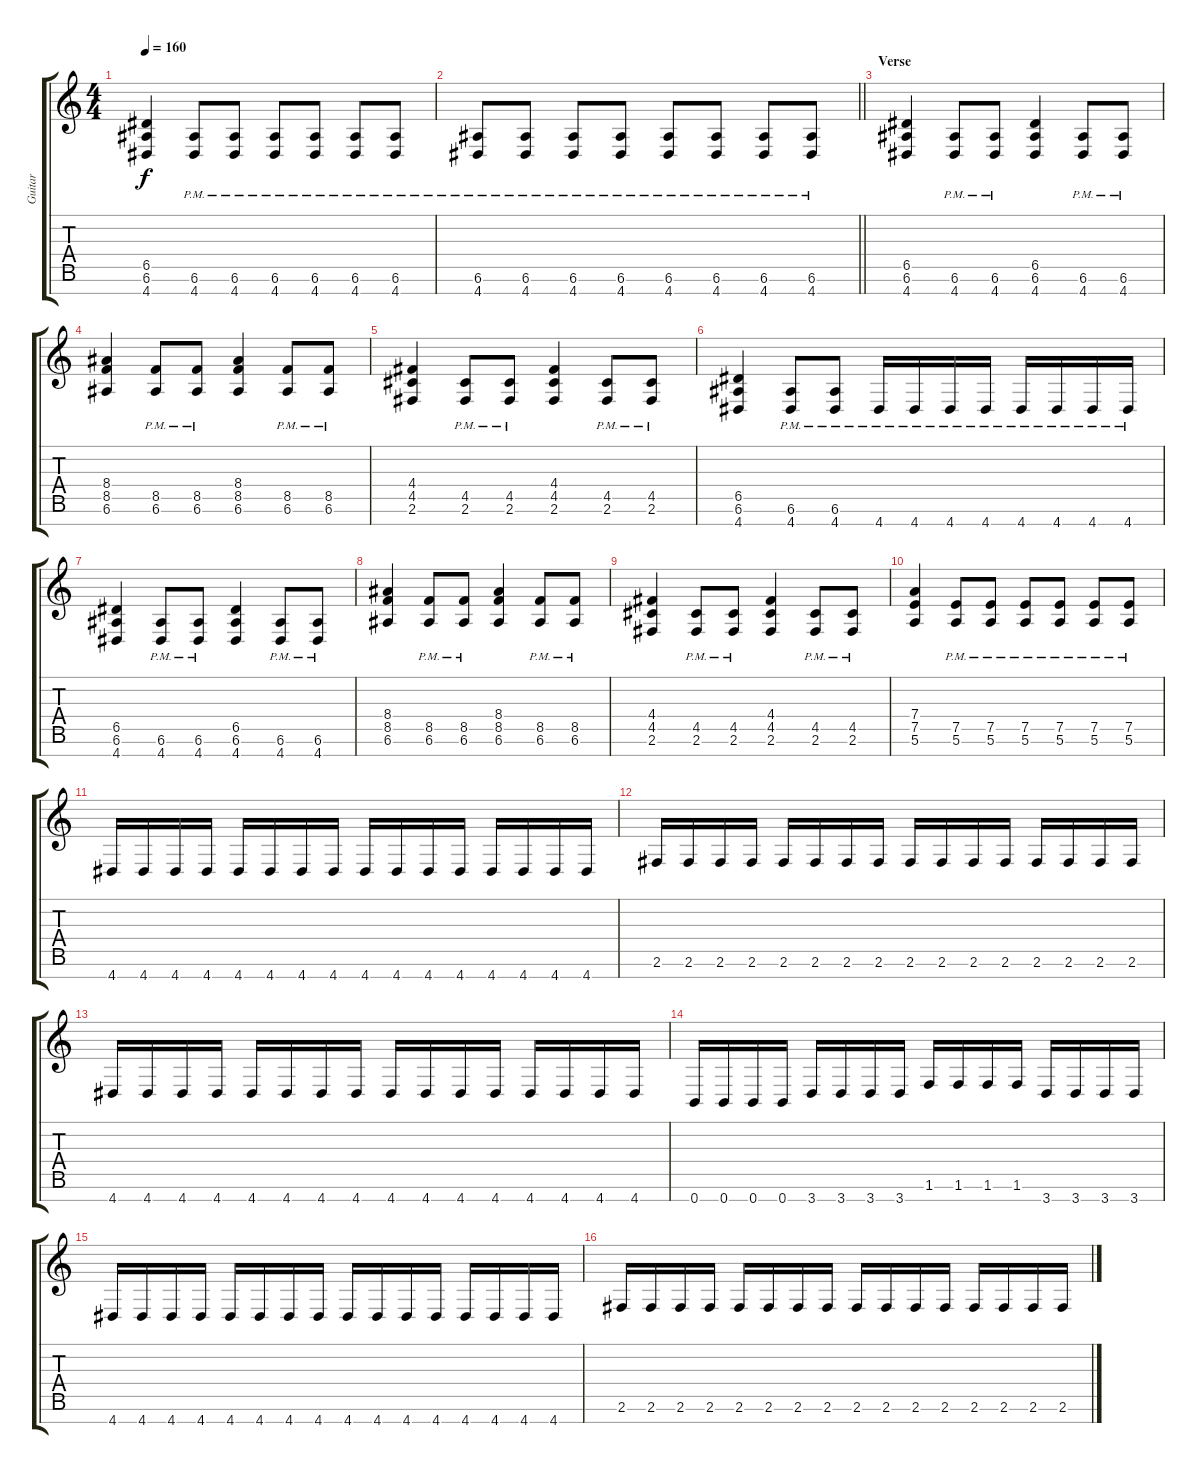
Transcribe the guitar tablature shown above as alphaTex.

\track ("Guitar" "Guitar") {instrument distortionguitar}
\staff {score tabs}
\tuning (E4 B3 G3 D3 A2 E2 B1) {hide}
\ts (4 4)
\tempo 160
\clef g2
\ks c
(6.5 6.6 4.7).4{dy f} (6.6{pm} 4.7{pm}).8 (6.6{pm} 4.7{pm}).8 (6.6{pm} 4.7{pm}).8 (6.6{pm} 4.7{pm}).8 (6.6{pm} 4.7{pm}).8 (6.6{pm} 4.7{pm}).8 |
\barLineRight lightlight
(6.6{pm} 4.7{pm}).8 (6.6{pm} 4.7{pm}).8 (6.6{pm} 4.7{pm}).8 (6.6{pm} 4.7{pm}).8 (6.6{pm} 4.7{pm}).8 (6.6{pm} 4.7{pm}).8 (6.6{pm} 4.7{pm}).8 (6.6{pm} 4.7{pm}).8 |
\section ("" "Verse")
(6.5 6.6 4.7).4 (6.6{pm} 4.7{pm}).8 (6.6{pm} 4.7{pm}).8 (6.5 6.6 4.7).4 (6.6{pm} 4.7{pm}).8 (6.6{pm} 4.7{pm}).8 |
(8.4 8.5 6.6).4 (8.5{pm} 6.6{pm}).8 (8.5{pm} 6.6{pm}).8 (8.4 8.5 6.6).4 (8.5{pm} 6.6{pm}).8 (8.5{pm} 6.6{pm}).8 |
(4.4 4.5 2.6).4 (4.5{pm} 2.6{pm}).8 (4.5{pm} 2.6{pm}).8 (4.4 4.5 2.6).4 (4.5{pm} 2.6{pm}).8 (4.5{pm} 2.6{pm}).8 |
(6.5 6.6 4.7).4 (6.6{pm} 4.7{pm}).8 (6.6{pm} 4.7{pm}).8 4.7{pm}.16 4.7{pm}.16 4.7{pm}.16 4.7{pm}.16 4.7{pm}.16 4.7{pm}.16 4.7{pm}.16 4.7{pm}.16 |
(6.5 6.6 4.7).4 (6.6{pm} 4.7{pm}).8 (6.6{pm} 4.7{pm}).8 (6.5 6.6 4.7).4 (6.6{pm} 4.7{pm}).8 (6.6{pm} 4.7{pm}).8 |
(8.4 8.5 6.6).4 (8.5{pm} 6.6{pm}).8 (8.5{pm} 6.6{pm}).8 (8.4 8.5 6.6).4 (8.5{pm} 6.6{pm}).8 (8.5{pm} 6.6{pm}).8 |
(4.4 4.5 2.6).4 (4.5{pm} 2.6{pm}).8 (4.5{pm} 2.6{pm}).8 (4.4 4.5 2.6).4 (4.5{pm} 2.6{pm}).8 (4.5{pm} 2.6{pm}).8 |
(7.4 7.5 5.6).4 (7.5{pm} 5.6{pm}).8 (7.5{pm} 5.6{pm}).8 (7.5{pm} 5.6{pm}).8 (7.5{pm} 5.6{pm}).8 (7.5{pm} 5.6{pm}).8 (7.5{pm} 5.6{pm}).8 |
4.7.16 4.7.16 4.7.16 4.7.16 4.7.16 4.7.16 4.7.16 4.7.16 4.7.16 4.7.16 4.7.16 4.7.16 4.7.16 4.7.16 4.7.16 4.7.16 |
2.6.16 2.6.16 2.6.16 2.6.16 2.6.16 2.6.16 2.6.16 2.6.16 2.6.16 2.6.16 2.6.16 2.6.16 2.6.16 2.6.16 2.6.16 2.6.16 |
4.7.16 4.7.16 4.7.16 4.7.16 4.7.16 4.7.16 4.7.16 4.7.16 4.7.16 4.7.16 4.7.16 4.7.16 4.7.16 4.7.16 4.7.16 4.7.16 |
0.7.16 0.7.16 0.7.16 0.7.16 3.7.16 3.7.16 3.7.16 3.7.16 1.6.16 1.6.16 1.6.16 1.6.16 3.7.16 3.7.16 3.7.16 3.7.16 |
4.7.16 4.7.16 4.7.16 4.7.16 4.7.16 4.7.16 4.7.16 4.7.16 4.7.16 4.7.16 4.7.16 4.7.16 4.7.16 4.7.16 4.7.16 4.7.16 |
2.6.16 2.6.16 2.6.16 2.6.16 2.6.16 2.6.16 2.6.16 2.6.16 2.6.16 2.6.16 2.6.16 2.6.16 2.6.16 2.6.16 2.6.16 2.6.16
